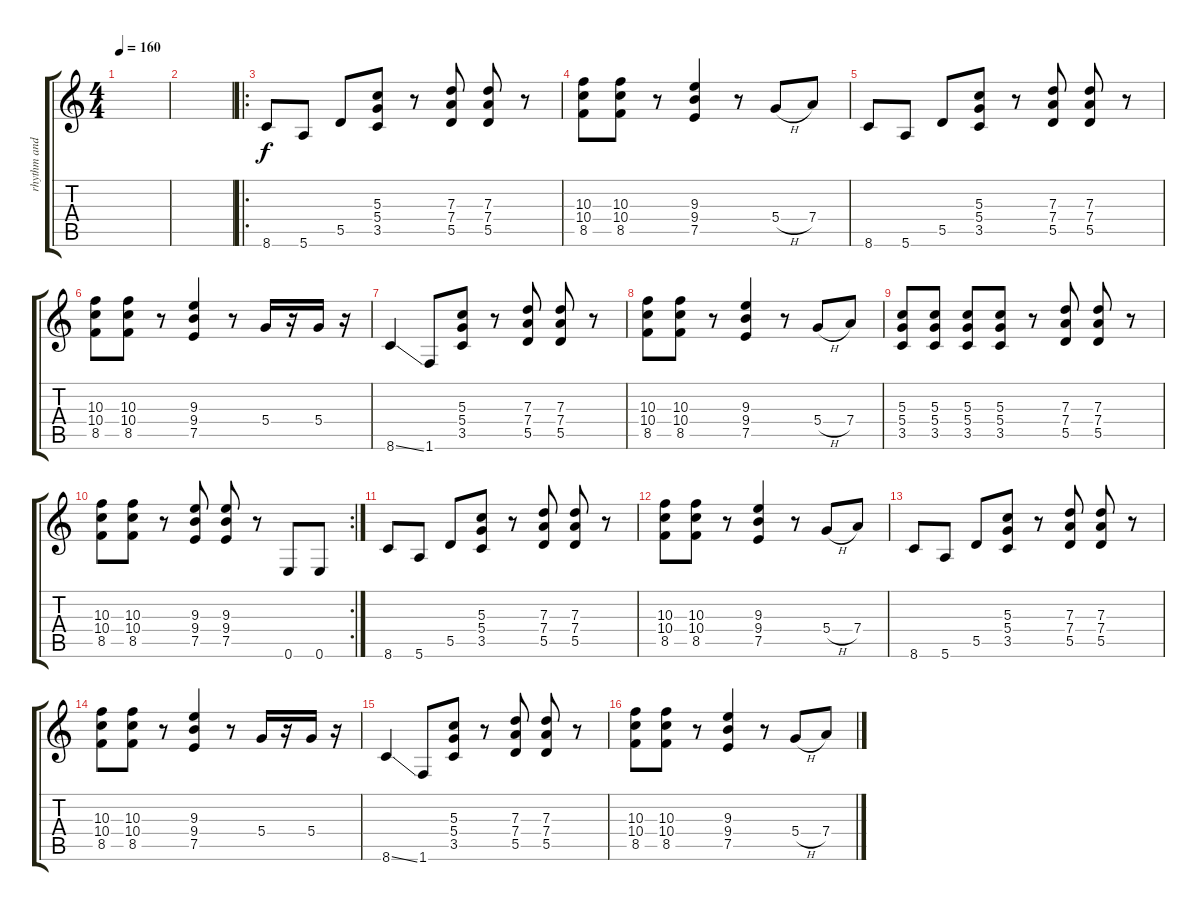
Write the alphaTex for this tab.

\track ("rhythm and doubling effect" "rhythm and") {instrument electricguitarjazz}
\staff {score tabs}
\tuning (E4 B3 G3 D3 A2 E2) {hide}
\ts (4 4)
\tempo 160
\clef g2
\ks c
|
|
\ro
8.6.8 5.6.8 5.5.8 (5.3 5.4 3.5).8 r.8 (7.3 7.4 5.5).8 (7.3 7.4 5.5).8 r.8 |
(10.3 10.4 8.5).8 (10.3 10.4 8.5).8 r.8 (9.3 9.4 7.5).4 r.8 5.4{h}.8 7.4.8 |
8.6.8 5.6.8 5.5.8 (5.3 5.4 3.5).8 r.8 (7.3 7.4 5.5).8 (7.3 7.4 5.5).8 r.8 |
(10.3 10.4 8.5).8 (10.3 10.4 8.5).8 r.8 (9.3 9.4 7.5).4 r.8 5.4.16 r.16 5.4.16 r.16 |
8.6{ss}.4 1.6.8 (5.3 5.4 3.5).8 r.8 (7.3 7.4 5.5).8 (7.3 7.4 5.5).8 r.8 |
(10.3 10.4 8.5).8 (10.3 10.4 8.5).8 r.8 (9.3 9.4 7.5).4 r.8 5.4{h}.8 7.4.8 |
(5.3 5.4 3.5).8 (5.3 5.4 3.5).8 (5.3 5.4 3.5).8 (5.3 5.4 3.5).8 r.8 (7.3 7.4 5.5).8 (7.3 7.4 5.5).8 r.8 |
\rc 2
(10.3 10.4 8.5).8 (10.3 10.4 8.5).8 r.8 (9.3 9.4 7.5).8 (9.3 9.4 7.5).8 r.8 0.6.8 0.6.8 |
8.6.8 5.6.8 5.5.8 (5.3 5.4 3.5).8 r.8 (7.3 7.4 5.5).8 (7.3 7.4 5.5).8 r.8 |
(10.3 10.4 8.5).8 (10.3 10.4 8.5).8 r.8 (9.3 9.4 7.5).4 r.8 5.4{h}.8 7.4.8 |
8.6.8 5.6.8 5.5.8 (5.3 5.4 3.5).8 r.8 (7.3 7.4 5.5).8 (7.3 7.4 5.5).8 r.8 |
(10.3 10.4 8.5).8 (10.3 10.4 8.5).8 r.8 (9.3 9.4 7.5).4 r.8 5.4.16 r.16 5.4.16 r.16 |
8.6{ss}.4 1.6.8 (5.3 5.4 3.5).8 r.8 (7.3 7.4 5.5).8 (7.3 7.4 5.5).8 r.8 |
(10.3 10.4 8.5).8 (10.3 10.4 8.5).8 r.8 (9.3 9.4 7.5).4 r.8 5.4{h}.8 7.4.8
